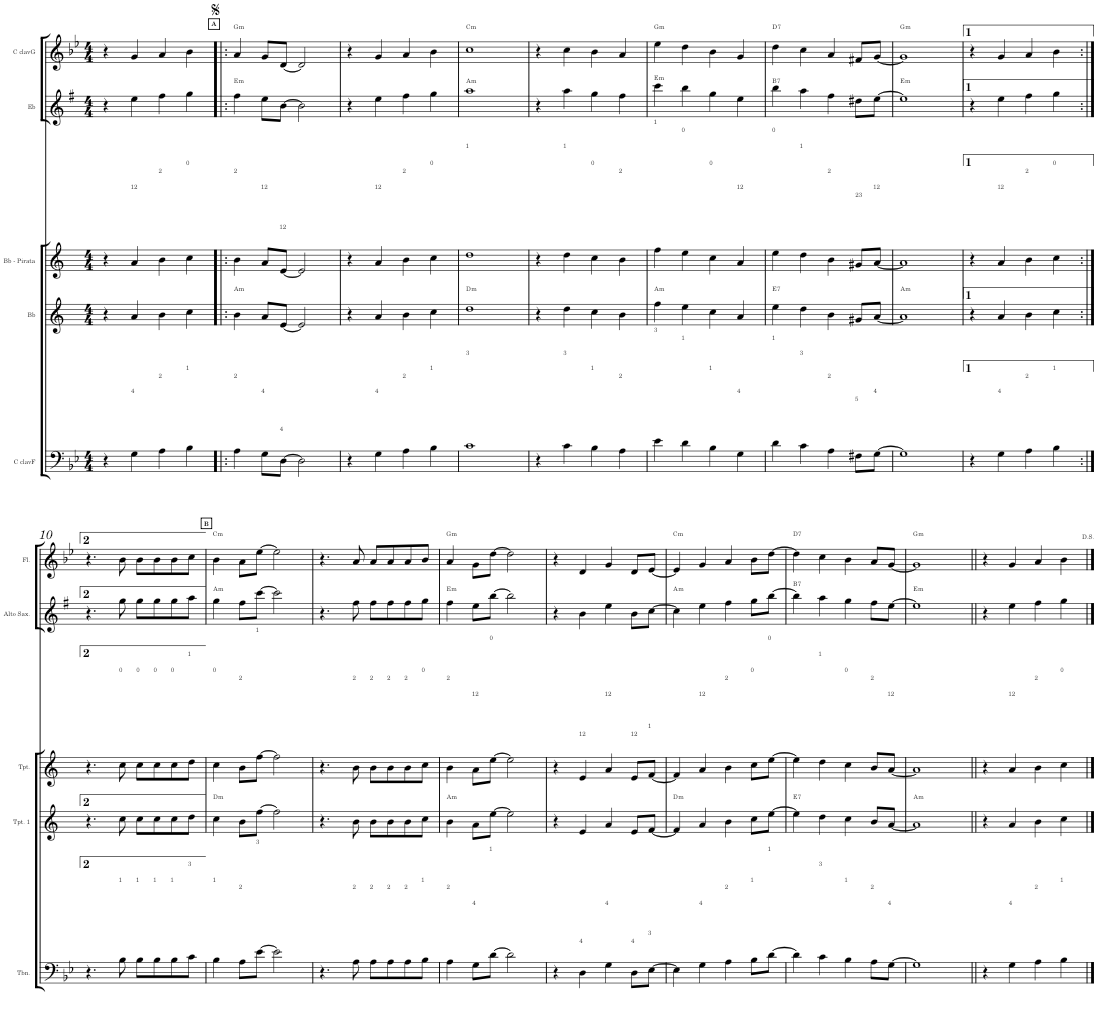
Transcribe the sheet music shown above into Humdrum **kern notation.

**kern	**kern	**harte	**kern	**kern	**harte	**kern	**harte
*part5	*part4	*part4	*part3	*part2	*part2	*part1	*part1
*staff5	*staff4	*	*staff3	*staff2	*	*staff1	*
*I"C clavF	*I"Bb	*	*I"Bb - Pirata	*I"Eb	*	*I"C clavG	*
*clefF4	*clefG2	*	*clefG2	*clefG2	*	*clefG2	*
*	*Trd1c2	*	*Trd1c2	*Trd5c9	*	*	*
*k[b-e-]	*k[]	*	*k[]	*k[f#]	*	*k[b-e-]	*
*B-:	*	*	*	*G:	*	*B-:	*
*M4/4	*M4/4	*	*M4/4	*M4/4	*	*M4/4	*
=1	=1	=1	=1	=1	=1	=1	=1
4r	4r	.	4r	4r	.	4r	.
!	!	!	!LO:TX:a:t=12	!	!	!	!
!LO:TX:a:t=4	!	!	!	!	!	!	!
4G\	4a/	.	4a/	4ee\	.	4g/	.
!	!	!	!LO:TX:a:t=2	!	!	!	!
!LO:TX:a:t=2	!	!	!	!	!	!	!
4A\	4b\	.	4b\	4ff#\	.	4a/	.
!	!	!	!LO:TX:a:t=0	!	!	!	!
!LO:TX:a:t=1	!	!	!	!	!	!	!
4B-\	4cc\	.	4cc\	4gg\	.	4b-\	.
!!LO:REH:place=s1:a:B:cj:t=A
=2!|:	=2!|:	=2!|:	=2!|:	=2!|:	=2!|:	=2!|:	=2!|:
!	!	!	!LO:TX:a:t=2	!	!	!	!
!LO:TX:a:t=2	!	!LO:H:kt=m	!	!	!LO:H:kt=m	!	!LO:H:kt=m
4A\	4b\	A:min	4b\	4ff#\	E:min	4a/	G:min
!	!	!	!LO:TX:a:t=12	!	!	!	!
!LO:TX:a:t=4	!	!	!	!	!	!	!
8G\L	8a/L	.	8a/L	8ee\L	.	8g/L	.
!	!	!	!LO:TX:a:t=12	!	!	!	!
!LO:TX:a:t=4	!	!	!	!	!	!	!
[>8D\J	[<8e/J	.	[<8e/J	[>8b\J	.	[<8d/J	.
2D\]	2e/]	.	2e/]	2b\]	.	2d/]	.
=3	=3	=3	=3	=3	=3	=3	=3
4r	4r	.	4r	4r	.	4r	.
!	!	!	!LO:TX:a:t=12	!	!	!	!
!LO:TX:a:t=4	!	!	!	!	!	!	!
4G\	4a/	.	4a/	4ee\	.	4g/	.
!	!	!	!LO:TX:a:t=2	!	!	!	!
!LO:TX:a:t=2	!	!	!	!	!	!	!
4A\	4b\	.	4b\	4ff#\	.	4a/	.
!	!	!	!LO:TX:a:t=0	!	!	!	!
!LO:TX:a:t=1	!	!	!	!	!	!	!
4B-\	4cc\	.	4cc\	4gg\	.	4b-\	.
=4	=4	=4	=4	=4	=4	=4	=4
!	!	!	!LO:TX:a:t=1	!	!	!	!
!LO:TX:a:t=3	!	!LO:H:kt=m	!	!	!LO:H:kt=m	!	!LO:H:kt=m
1c	1dd	D:min	1dd	1aa	A:min	1cc	C:min
=5	=5	=5	=5	=5	=5	=5	=5
4r	4r	.	4r	4r	.	4r	.
!	!	!	!LO:TX:a:t=1	!	!	!	!
!LO:TX:a:t=3	!	!	!	!	!	!	!
4c\	4dd\	.	4dd\	4aa\	.	4cc\	.
!	!	!	!LO:TX:a:t=0	!	!	!	!
!LO:TX:a:t=1	!	!	!	!	!	!	!
4B-\	4cc\	.	4cc\	4gg\	.	4b-\	.
!	!	!	!LO:TX:a:t=2	!	!	!	!
!LO:TX:a:t=2	!	!	!	!	!	!	!
4A\	4b\	.	4b\	4ff#\	.	4a/	.
=6	=6	=6	=6	=6	=6	=6	=6
!	!	!	!LO:TX:a:t=1	!	!	!	!
!LO:TX:a:t=3	!	!LO:H:kt=m	!	!	!LO:H:kt=m	!	!LO:H:kt=m
4e-\	4ff\	A:min	4ff\	4ccc\	E:min	4ee-\	G:min
!	!	!	!LO:TX:a:t=0	!	!	!	!
!LO:TX:a:t=1	!	!	!	!	!	!	!
4d\	4ee\	.	4ee\	4bb\	.	4dd\	.
!	!	!	!LO:TX:a:t=0	!	!	!	!
!LO:TX:a:t=1	!	!	!	!	!	!	!
4B-\	4cc\	.	4cc\	4gg\	.	4b-\	.
!	!	!	!LO:TX:a:t=12	!	!	!	!
!LO:TX:a:t=4	!	!	!	!	!	!	!
4G\	4a/	.	4a/	4ee\	.	4g/	.
=7	=7	=7	=7	=7	=7	=7	=7
!	!	!	!LO:TX:a:t=0	!	!	!	!
!LO:TX:a:t=1	!	!LO:H:kt=7	!	!	!LO:H:kt=7	!	!LO:H:kt=7
4d\	4ee\	E:7	4ee\	4bb\	B:7	4dd\	D:7
!	!	!	!LO:TX:a:t=1	!	!	!	!
!LO:TX:a:t=3	!	!	!	!	!	!	!
4c\	4dd\	.	4dd\	4aa\	.	4cc\	.
!	!	!	!LO:TX:a:t=2	!	!	!	!
!LO:TX:a:t=2	!	!	!	!	!	!	!
4A\	4b\	.	4b\	4ff#\	.	4a/	.
!	!	!	!LO:TX:a:t=23	!	!	!	!
!LO:TX:a:t=5	!	!	!	!	!	!	!
8F#X\L	8g#X/L	.	8g#X/L	8dd#X\L	.	8f#X/L	.
!	!	!	!LO:TX:a:t=12	!	!	!	!
!LO:TX:a:t=4	!	!	!	!	!	!	!
[>8G\J	[<8a/J	.	[<8a/J	[>8ee\J	.	[<8g/J	.
=8	=8	=8	=8	=8	=8	=8	=8
!	!	!LO:H:kt=m	!	!	!LO:H:kt=m	!	!LO:H:kt=m
1G]	1a]	A:min	1a]	1ee]	E:min	1g]	G:min
=9	=9	=9	=9	=9	=9	=9	=9
4r	4r	.	4r	4r	.	4r	.
!	!	!	!LO:TX:a:t=12	!	!	!	!
!LO:TX:a:t=4	!	!	!	!	!	!	!
4G\	4a/	.	4a/	4ee\	.	4g/	.
!	!	!	!LO:TX:a:t=2	!	!	!	!
!LO:TX:a:t=2	!	!	!	!	!	!	!
4A\	4b\	.	4b\	4ff#\	.	4a/	.
!	!	!	!LO:TX:a:t=0	!	!	!	!
!LO:TX:a:t=1	!	!	!	!	!	!	!
4B-\	4cc\	.	4cc\	4gg\	.	4b-\	.
!!LO:LB:g=z
=10:|!	=10:|!	=10:|!	=10:|!	=10:|!	=10:|!	=10:|!	=10:|!
4.r	4.r	.	4.r	4.r	.	4.r	.
!	!	!	!LO:TX:a:t=0	!	!	!	!
!LO:TX:a:t=1	!	!	!	!	!	!	!
8B-\	8cc\	.	8cc\	8gg\	.	8b-\	.
!	!	!	!LO:TX:a:t=0	!	!	!	!
!LO:TX:a:t=1	!	!	!	!	!	!	!
8B-\L	8cc\L	.	8cc\L	8gg\L	.	8b-\L	.
!	!	!	!LO:TX:a:t=0	!	!	!	!
!LO:TX:a:t=1	!	!	!	!	!	!	!
8B-\	8cc\	.	8cc\	8gg\	.	8b-\	.
!	!	!	!LO:TX:a:t=0	!	!	!	!
!LO:TX:a:t=1	!	!	!	!	!	!	!
8B-\	8cc\	.	8cc\	8gg\	.	8b-\	.
!	!	!	!LO:TX:a:t=1	!	!	!	!
!LO:TX:a:t=3	!	!	!	!	!	!	!
8c\J	8dd\J	.	8dd\J	8aa\J	.	8cc\J	.
!!LO:REH:place=s1:a:B:cj:t=B
=11	=11	=11	=11	=11	=11	=11	=11
!	!	!	!LO:TX:a:t=0	!	!	!	!
!LO:TX:a:t=1	!	!LO:H:kt=m	!	!	!LO:H:kt=m	!	!LO:H:kt=m
4B-\	4cc\	D:min	4cc\	4gg\	A:min	4b-\	C:min
!	!	!	!LO:TX:a:t=2	!	!	!	!
!LO:TX:a:t=2	!	!	!	!	!	!	!
8A\L	8b\L	.	8b\L	8ff#\L	.	8a\L	.
!	!	!	!LO:TX:a:t=1	!	!	!	!
!LO:TX:a:t=3	!	!	!	!	!	!	!
[>8e-\J	[>8ff\J	.	[>8ff\J	[>8ccc\J	.	[>8ee-\J	.
2e-\]	2ff\]	.	2ff\]	2ccc\]	.	2ee-\]	.
=12	=12	=12	=12	=12	=12	=12	=12
4.r	4.r	.	4.r	4.r	.	4.r	.
!	!	!	!LO:TX:a:t=2	!	!	!	!
!LO:TX:a:t=2	!	!	!	!	!	!	!
8A\	8b\	.	8b\	8ff#\	.	8a/	.
!	!	!	!LO:TX:a:t=2	!	!	!	!
!LO:TX:a:t=2	!	!	!	!	!	!	!
8A\L	8b\L	.	8b\L	8ff#\L	.	8a/L	.
!	!	!	!LO:TX:a:t=2	!	!	!	!
!LO:TX:a:t=2	!	!	!	!	!	!	!
8A\	8b\	.	8b\	8ff#\	.	8a/	.
!	!	!	!LO:TX:a:t=2	!	!	!	!
!LO:TX:a:t=2	!	!	!	!	!	!	!
8A\	8b\	.	8b\	8ff#\	.	8a/	.
!	!	!	!LO:TX:a:t=0	!	!	!	!
!LO:TX:a:t=1	!	!	!	!	!	!	!
8B-\J	8cc\J	.	8cc\J	8gg\J	.	8b-/J	.
=13	=13	=13	=13	=13	=13	=13	=13
!	!	!	!LO:TX:a:t=2	!	!	!	!
!LO:TX:a:t=2	!	!LO:H:kt=m	!	!	!LO:H:kt=m	!	!LO:H:kt=m
4A\	4b\	A:min	4b\	4ff#\	E:min	4a/	G:min
!	!	!	!LO:TX:a:t=12	!	!	!	!
!LO:TX:a:t=4	!	!	!	!	!	!	!
8G\L	8a\L	.	8a\L	8ee\L	.	8g\L	.
!	!	!	!LO:TX:a:t=0	!	!	!	!
!LO:TX:a:t=1	!	!	!	!	!	!	!
[>8d\J	[>8ee\J	.	[>8ee\J	[>8bb\J	.	[>8dd\J	.
2d\]	2ee\]	.	2ee\]	2bb\]	.	2dd\]	.
=14	=14	=14	=14	=14	=14	=14	=14
4r	4r	.	4r	4r	.	4r	.
!	!	!	!LO:TX:a:t=12	!	!	!	!
!LO:TX:a:t=4	!	!	!	!	!	!	!
4D\	4e/	.	4e/	4b\	.	4d/	.
!	!	!	!LO:TX:a:t=12	!	!	!	!
!LO:TX:a:t=4	!	!	!	!	!	!	!
4G\	4a/	.	4a/	4ee\	.	4g/	.
!	!	!	!LO:TX:a:t=12	!	!	!	!
!LO:TX:a:t=4	!	!	!	!	!	!	!
8D\L	8e/L	.	8e/L	8b\L	.	8d/L	.
!	!	!	!LO:TX:a:t=1	!	!	!	!
!LO:TX:a:t=3	!	!	!	!	!	!	!
[>8E-\J	[<8f/J	.	[<8f/J	[>8cc\J	.	[<8e-/J	.
=15	=15	=15	=15	=15	=15	=15	=15
!	!	!LO:H:kt=m	!	!	!LO:H:kt=m	!	!LO:H:kt=m
4E-\]	4f/]	D:min	4f/]	4cc\]	A:min	4e-/]	C:min
!	!	!	!LO:TX:a:t=12	!	!	!	!
!LO:TX:a:t=4	!	!	!	!	!	!	!
4G\	4a/	.	4a/	4ee\	.	4g/	.
!	!	!	!LO:TX:a:t=2	!	!	!	!
!LO:TX:a:t=2	!	!	!	!	!	!	!
4A\	4b\	.	4b\	4ff#\	.	4a/	.
!	!	!	!LO:TX:a:t=0	!	!	!	!
!LO:TX:a:t=1	!	!	!	!	!	!	!
8B-\L	8cc\L	.	8cc\L	8gg\L	.	8b-\L	.
!	!	!	!LO:TX:a:t=0	!	!	!	!
!LO:TX:a:t=1	!	!	!	!	!	!	!
[>8d\J	[>8ee\J	.	[>8ee\J	[>8bb\J	.	[>8dd\J	.
=16	=16	=16	=16	=16	=16	=16	=16
!	!	!LO:H:kt=7	!	!	!LO:H:kt=7	!	!LO:H:kt=7
4d\]	4ee\]	E:7	4ee\]	4bb\]	B:7	4dd\]	D:7
!	!	!	!LO:TX:a:t=1	!	!	!	!
!LO:TX:a:t=3	!	!	!	!	!	!	!
4c\	4dd\	.	4dd\	4aa\	.	4cc\	.
!	!	!	!LO:TX:a:t=0	!	!	!	!
!LO:TX:a:t=1	!	!	!	!	!	!	!
4B-\	4cc\	.	4cc\	4gg\	.	4b-\	.
!	!	!	!LO:TX:a:t=2	!	!	!	!
!LO:TX:a:t=2	!	!	!	!	!	!	!
8A\L	8b/L	.	8b/L	8ff#\L	.	8a/L	.
!	!	!	!LO:TX:a:t=12	!	!	!	!
!LO:TX:a:t=4	!	!	!	!	!	!	!
[>8G\J	[<8a/J	.	[<8a/J	[>8ee\J	.	[<8g/J	.
=17	=17	=17	=17	=17	=17	=17	=17
!	!	!LO:H:kt=m	!	!	!LO:H:kt=m	!	!LO:H:kt=m
1G]	1a]	A:min	1a]	1ee]	E:min	1g]	G:min
=18||	=18||	=18||	=18||	=18||	=18||	=18||	=18||
4r	4r	.	4r	4r	.	4r	.
!	!	!	!LO:TX:a:t=12	!	!	!	!
!LO:TX:a:t=4	!	!	!	!	!	!	!
4G\	4a/	.	4a/	4ee\	.	4g/	.
!	!	!	!LO:TX:a:t=2	!	!	!	!
!LO:TX:a:t=2	!	!	!	!	!	!	!
4A\	4b\	.	4b\	4ff#\	.	4a/	.
!	!	!	!LO:TX:a:t=0	!	!	!	!
!LO:TX:a:t=1	!	!	!	!	!	!	!
4B-\	4cc\	.	4cc\	4gg\	.	4b-\	.
==	==	==	==	==	==	==	==
*-	*-	*-	*-	*-	*-	*-	*-
